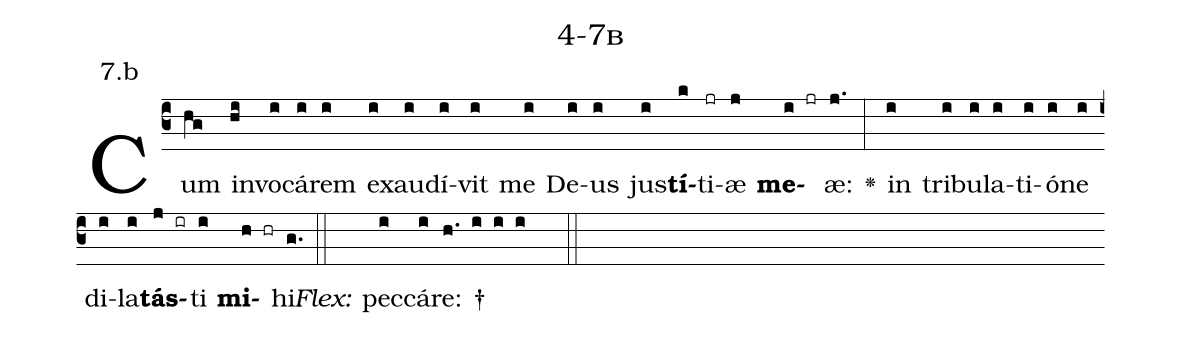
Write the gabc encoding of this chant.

name: 4-7b;
annotation: 7.b;
%%
(c3)Cum(hg) in(hi)vo(i)cá(i)rem(i) ex(i)au(i)dí(i)vit(i) me(i) De(i)us(i) jus(i)<b>tí</b>(k)ti(jr)æ(j) <b>me</b>(i jr)æ:(j.) <v>\greheightstar</v>(:) in(i) tri(i)bu(i)la(i)ti(i)ó(i)ne(i) di(i)la(i)<b>tás</b>(j ir)ti(i) <b>mi</b>(h hr)hi.(g.) (::)
<i>Flex:</i>()  pec(i)cá(i)re: †(h. i i i  ::)

%E(i) u(i) o(j) u(i) a(h) e.(g.) (::)
